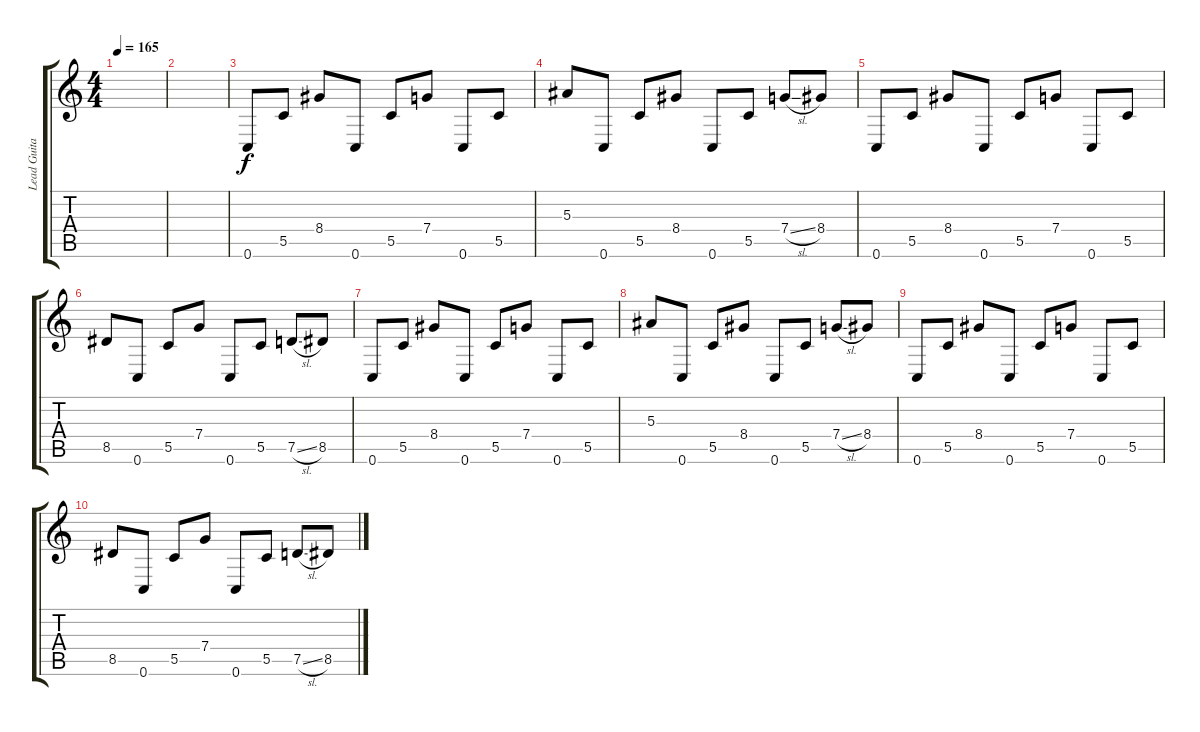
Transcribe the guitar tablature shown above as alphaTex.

\track ("Lead Guitar #1" "Lead Guita") {instrument distortionguitar}
\staff {score tabs}
\tuning (D4 A3 F3 C3 G2 C2) {hide}
\ts (4 4)
\tempo 165
\clef g2
\ks c
|
|
0.6.8 5.5.8 8.4.8 0.6.8 5.5.8 7.4.8 0.6.8 5.5.8 |
5.3.8 0.6.8 5.5.8 8.4.8 0.6.8 5.5.8 7.4{sl}.8 8.4.8 |
0.6.8 5.5.8 8.4.8 0.6.8 5.5.8 7.4.8 0.6.8 5.5.8 |
8.5.8 0.6.8 5.5.8 7.4.8 0.6.8 5.5.8 7.5{sl}.8 8.5.8 |
0.6.8 5.5.8 8.4.8 0.6.8 5.5.8 7.4.8 0.6.8 5.5.8 |
5.3.8 0.6.8 5.5.8 8.4.8 0.6.8 5.5.8 7.4{sl}.8 8.4.8 |
0.6.8 5.5.8 8.4.8 0.6.8 5.5.8 7.4.8 0.6.8 5.5.8 |
8.5.8 0.6.8 5.5.8 7.4.8 0.6.8 5.5.8 7.5{sl}.8 8.5.8
